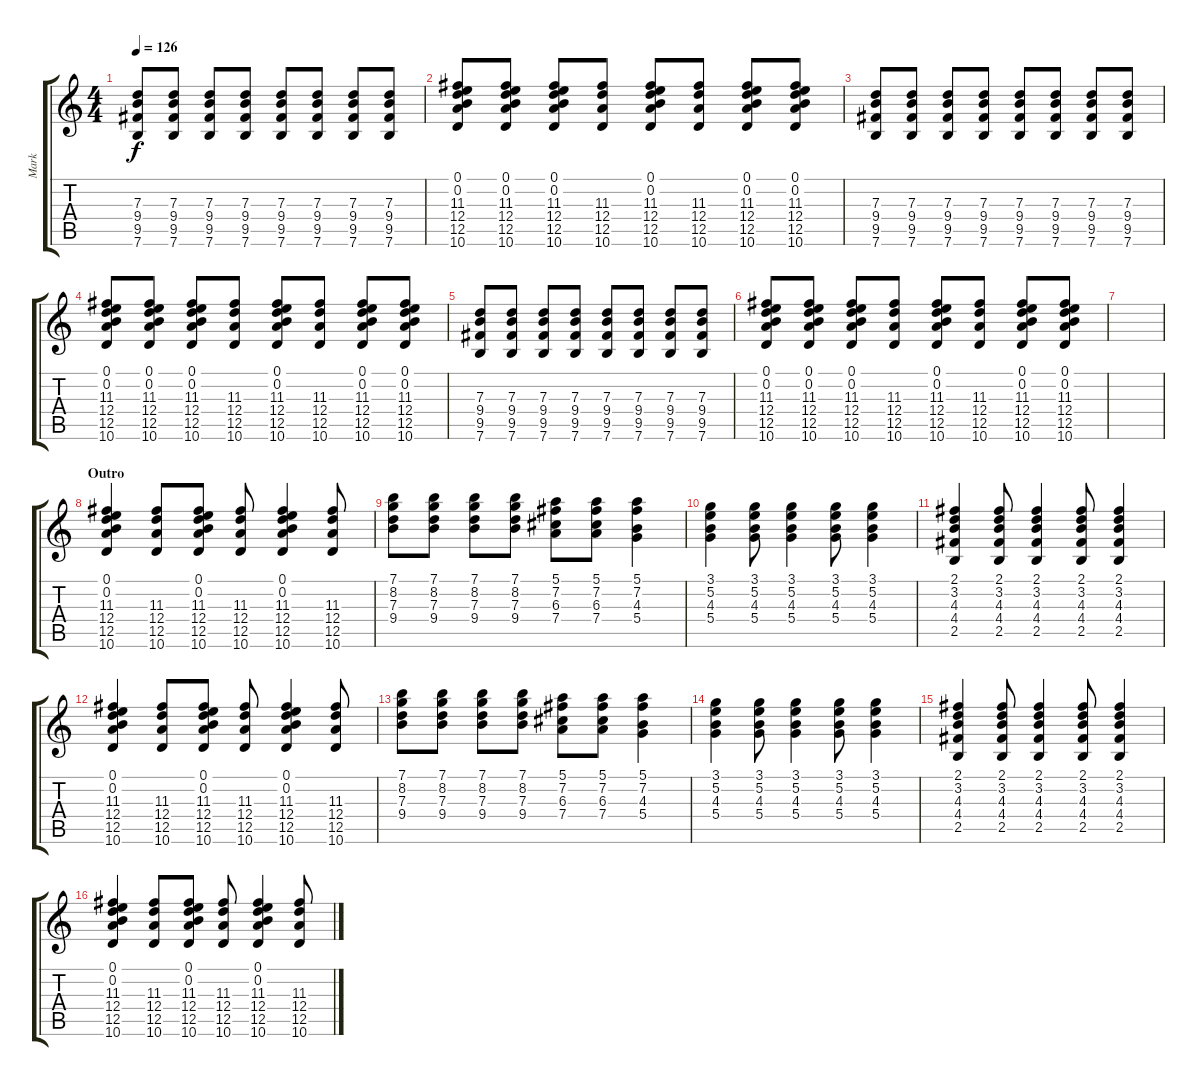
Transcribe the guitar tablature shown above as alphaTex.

\track ("Mark" "Mark") {instrument overdrivenguitar}
\staff {score tabs}
\tuning (E4 B3 G3 D3 A2 E2) {hide}
\ts (4 4)
\tempo 126
\clef g2
\ks c
(7.3 9.4 9.5 7.6).8{dy f} (7.3 9.4 9.5 7.6).8 (7.3 9.4 9.5 7.6).8 (7.3 9.4 9.5 7.6).8 (7.3 9.4 9.5 7.6).8 (7.3 9.4 9.5 7.6).8 (7.3 9.4 9.5 7.6).8 (7.3 9.4 9.5 7.6).8 |
(0.1 0.2 11.3 12.4 12.5 10.6).8 (0.1 0.2 11.3 12.4 12.5 10.6).8 (0.1 0.2 11.3 12.4 12.5 10.6).8 (11.3 12.4 12.5 10.6).8 (0.1 0.2 11.3 12.4 12.5 10.6).8 (11.3 12.4 12.5 10.6).8 (0.1 0.2 11.3 12.4 12.5 10.6).8 (0.1 0.2 11.3 12.4 12.5 10.6).8 |
(7.3 9.4 9.5 7.6).8 (7.3 9.4 9.5 7.6).8 (7.3 9.4 9.5 7.6).8 (7.3 9.4 9.5 7.6).8 (7.3 9.4 9.5 7.6).8 (7.3 9.4 9.5 7.6).8 (7.3 9.4 9.5 7.6).8 (7.3 9.4 9.5 7.6).8 |
(0.1 0.2 11.3 12.4 12.5 10.6).8 (0.1 0.2 11.3 12.4 12.5 10.6).8 (0.1 0.2 11.3 12.4 12.5 10.6).8 (11.3 12.4 12.5 10.6).8 (0.1 0.2 11.3 12.4 12.5 10.6).8 (11.3 12.4 12.5 10.6).8 (0.1 0.2 11.3 12.4 12.5 10.6).8 (0.1 0.2 11.3 12.4 12.5 10.6).8 |
(7.3 9.4 9.5 7.6).8 (7.3 9.4 9.5 7.6).8 (7.3 9.4 9.5 7.6).8 (7.3 9.4 9.5 7.6).8 (7.3 9.4 9.5 7.6).8 (7.3 9.4 9.5 7.6).8 (7.3 9.4 9.5 7.6).8 (7.3 9.4 9.5 7.6).8 |
(0.1 0.2 11.3 12.4 12.5 10.6).8 (0.1 0.2 11.3 12.4 12.5 10.6).8 (0.1 0.2 11.3 12.4 12.5 10.6).8 (11.3 12.4 12.5 10.6).8 (0.1 0.2 11.3 12.4 12.5 10.6).8 (11.3 12.4 12.5 10.6).8 (0.1 0.2 11.3 12.4 12.5 10.6).8 (0.1 0.2 11.3 12.4 12.5 10.6).8 |
|
\section ("" "Outro")
(0.1 0.2 11.3 12.4 12.5 10.6).4{volume 10} (11.3 12.4 12.5 10.6).8 (0.1 0.2 11.3 12.4 12.5 10.6).8 (11.3 12.4 12.5 10.6).8 (0.1 0.2 11.3 12.4 12.5 10.6).4 (11.3 12.4 12.5 10.6).8 |
(7.1 8.2 7.3 9.4).8 (7.1 8.2 7.3 9.4).8 (7.1 8.2 7.3 9.4).8 (7.1 8.2 7.3 9.4).8 (5.1 7.2 6.3 7.4).8 (5.1 7.2 6.3 7.4).8 (5.1 7.2 4.3 5.4).4 |
(3.1 5.2 4.3 5.4).4 (3.1 5.2 4.3 5.4).8 (3.1 5.2 4.3 5.4).4 (3.1 5.2 4.3 5.4).8 (3.1 5.2 4.3 5.4).4 |
(2.1 3.2 4.3 4.4 2.5).4 (2.1 3.2 4.3 4.4 2.5).8 (2.1 3.2 4.3 4.4 2.5).4 (2.1 3.2 4.3 4.4 2.5).8 (2.1 3.2 4.3 4.4 2.5).4 |
(0.1 0.2 11.3 12.4 12.5 10.6).4 (11.3 12.4 12.5 10.6).8 (0.1 0.2 11.3 12.4 12.5 10.6).8 (11.3 12.4 12.5 10.6).8 (0.1 0.2 11.3 12.4 12.5 10.6).4 (11.3 12.4 12.5 10.6).8 |
(7.1 8.2 7.3 9.4).8 (7.1 8.2 7.3 9.4).8 (7.1 8.2 7.3 9.4).8 (7.1 8.2 7.3 9.4).8 (5.1 7.2 6.3 7.4).8 (5.1 7.2 6.3 7.4).8 (5.1 7.2 4.3 5.4).4 |
(3.1 5.2 4.3 5.4).4 (3.1 5.2 4.3 5.4).8 (3.1 5.2 4.3 5.4).4 (3.1 5.2 4.3 5.4).8 (3.1 5.2 4.3 5.4).4 |
(2.1 3.2 4.3 4.4 2.5).4 (2.1 3.2 4.3 4.4 2.5).8 (2.1 3.2 4.3 4.4 2.5).4 (2.1 3.2 4.3 4.4 2.5).8 (2.1 3.2 4.3 4.4 2.5).4 |
(0.1 0.2 11.3 12.4 12.5 10.6).4 (11.3 12.4 12.5 10.6).8 (0.1 0.2 11.3 12.4 12.5 10.6).8 (11.3 12.4 12.5 10.6).8 (0.1 0.2 11.3 12.4 12.5 10.6).4 (11.3 12.4 12.5 10.6).8
